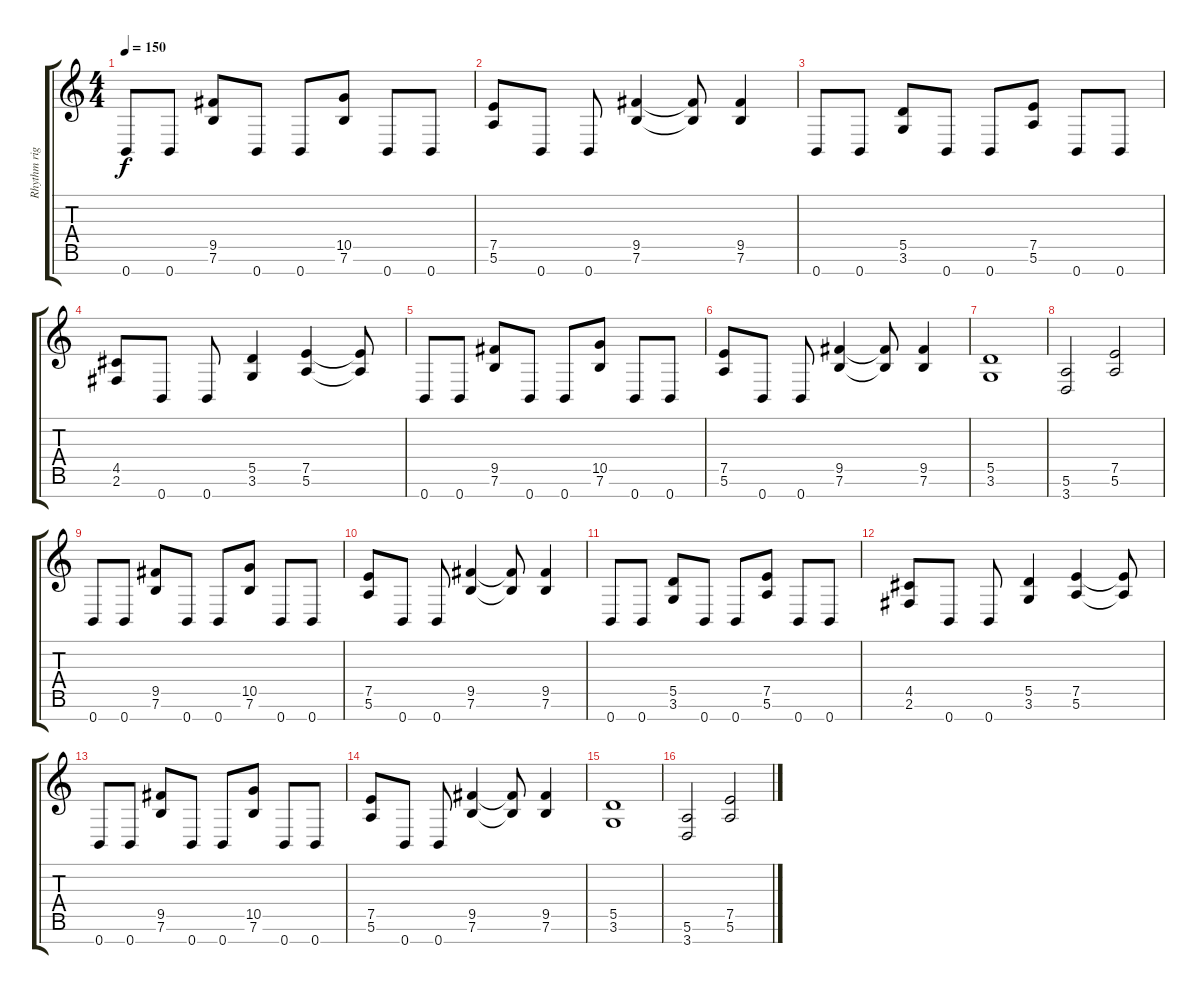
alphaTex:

\track ("Rhythm right" "Rhythm rig") {instrument overdrivenguitar}
\staff {score tabs}
\tuning (E4 B3 G3 D3 A2 E2 B1) {hide}
\ts (4 4)
\tempo 150
\clef g2
\ks c
0.7.8{dy f} 0.7.8 (9.5 7.6).8 0.7.8 0.7.8 (10.5 7.6).8 0.7.8 0.7.8 |
(7.5 5.6).8 0.7.8 0.7.8 (9.5 7.6).4 (9.5{t} 7.6{t}).8 (9.5 7.6).4 |
0.7.8 0.7.8 (5.5 3.6).8 0.7.8 0.7.8 (7.5 5.6).8 0.7.8 0.7.8 |
(4.5 2.6).8 0.7.8 0.7.8 (5.5 3.6).4 (7.5 5.6).4 (7.5{t} 5.6{t}).8 |
0.7.8 0.7.8 (9.5 7.6).8 0.7.8 0.7.8 (10.5 7.6).8 0.7.8 0.7.8 |
(7.5 5.6).8 0.7.8 0.7.8 (9.5 7.6).4 (9.5{t} 7.6{t}).8 (9.5 7.6).4 |
(5.5 3.6).1 |
(5.6 3.7).2 (7.5 5.6).2 |
0.7.8 0.7.8 (9.5 7.6).8 0.7.8 0.7.8 (10.5 7.6).8 0.7.8 0.7.8 |
(7.5 5.6).8 0.7.8 0.7.8 (9.5 7.6).4 (9.5{t} 7.6{t}).8 (9.5 7.6).4 |
0.7.8 0.7.8 (5.5 3.6).8 0.7.8 0.7.8 (7.5 5.6).8 0.7.8 0.7.8 |
(4.5 2.6).8 0.7.8 0.7.8 (5.5 3.6).4 (7.5 5.6).4 (7.5{t} 5.6{t}).8 |
0.7.8 0.7.8 (9.5 7.6).8 0.7.8 0.7.8 (10.5 7.6).8 0.7.8 0.7.8 |
(7.5 5.6).8 0.7.8 0.7.8 (9.5 7.6).4 (9.5{t} 7.6{t}).8 (9.5 7.6).4 |
(5.5 3.6).1 |
(5.6 3.7).2 (7.5 5.6).2
